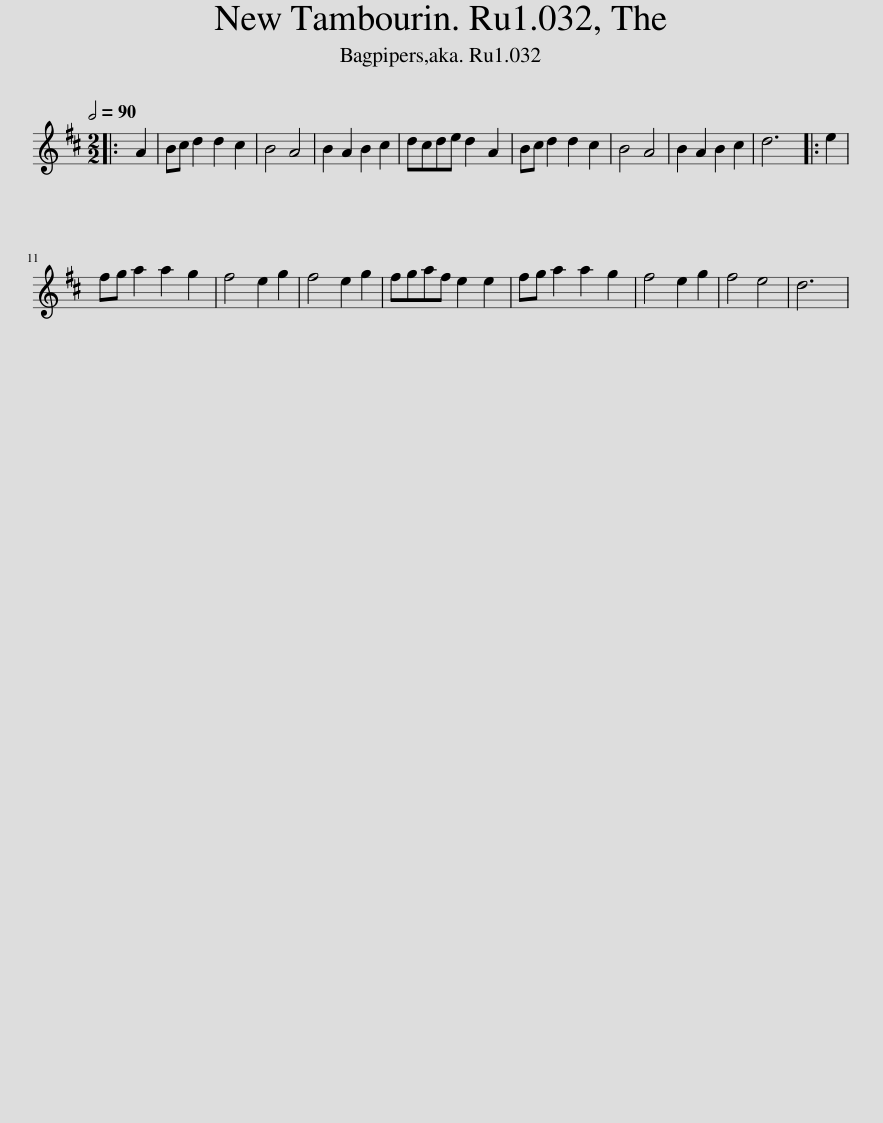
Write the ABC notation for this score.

X:1
L:1/8
Q:1/2=90
M:2/2
I:linebreak $
K:D
V:1 treble
V:1
|: A2 | Bc d2 d2 c2 | B4 A4 | B2 A2 B2 c2 | dcde d2 A2 | %5
 Bc d2 d2 c2 | B4 A4 | B2 A2 B2 c2 | d6 |: e2 |$ %10
 fg a2 a2 g2 | f4 e2 g2 | f4 e2 g2 | fgaf e2 e2 | fg a2 a2 g2 | %15
 f4 e2 g2 | f4 e4 | d6 | %18
